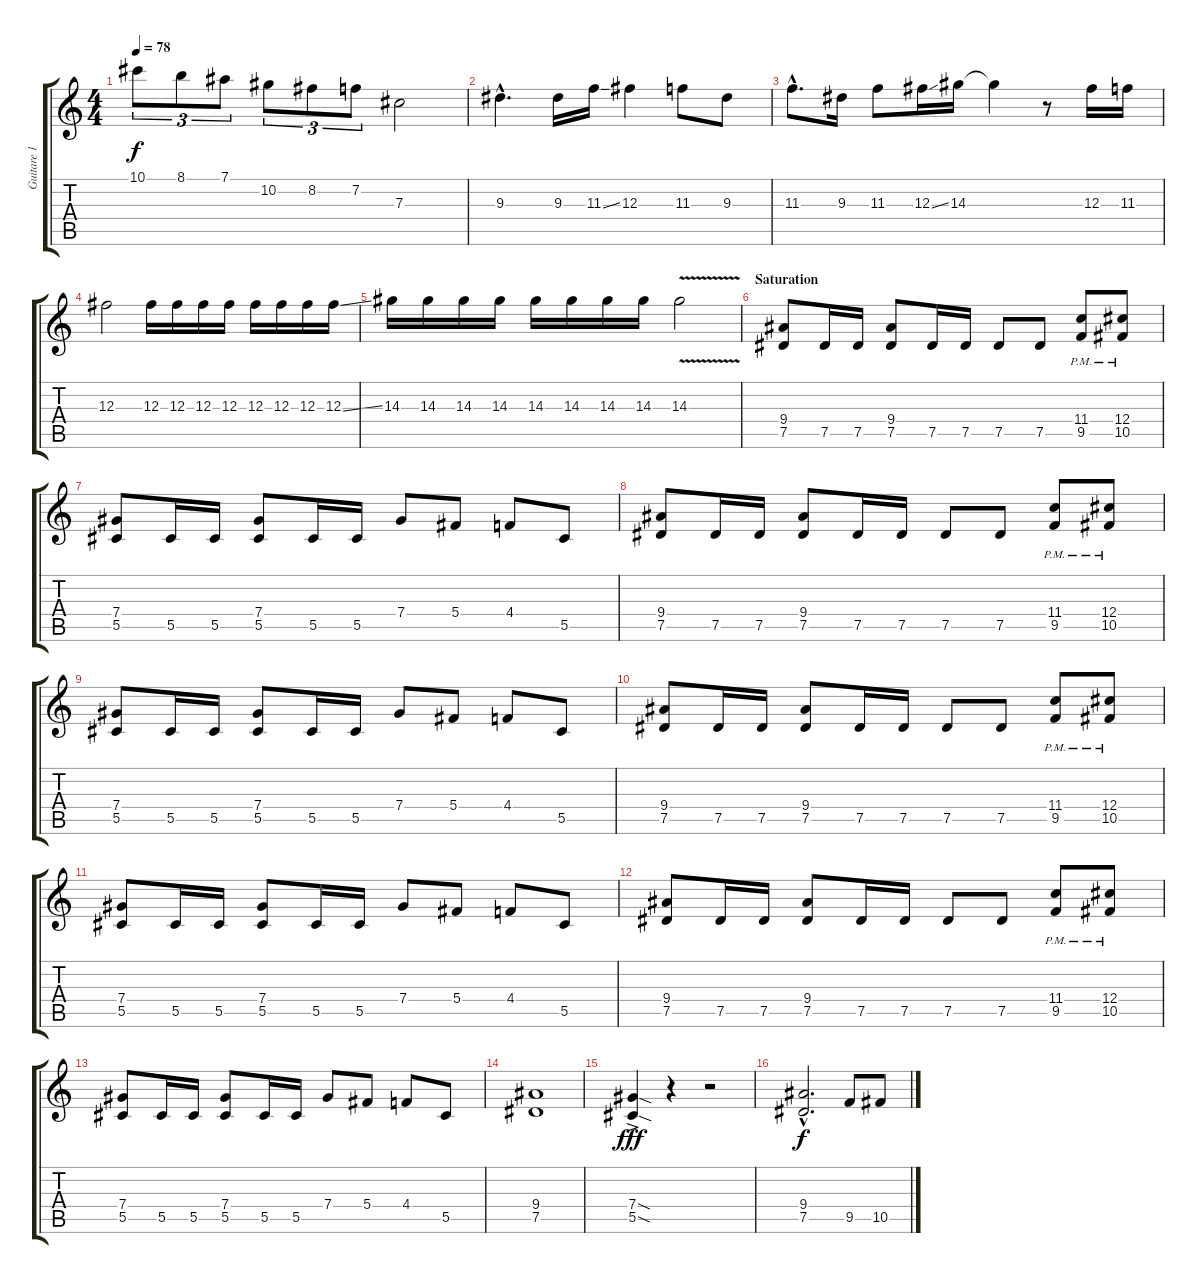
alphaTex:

\track ("Guitare 1" "Guitare 1") {instrument overdrivenguitar}
\staff {score tabs}
\tuning (Eb4 Bb3 Gb3 Db3 Ab2 Eb2) {hide}
\ts (4 4)
\tempo 78
\clef g2
\ks c
10.1.8{tu (3 2) dy f} 8.1.8{tu (3 2)} 7.1.8{tu (3 2)} 10.2.8{tu (3 2)} 8.2.8{tu (3 2)} 7.2.8{tu (3 2)} 7.3.2 |
9.3{hac}.4{d instrument electricguitarclean} 9.3.16 11.3{ss}.16 12.3.4 11.3.8 9.3.8 |
11.3{hac}.8{d} 9.3.16 11.3.8 12.3{ss}.16 14.3.16 14.3{t}.4 r.8 12.3.16 11.3.16 |
12.3.2 12.3.16 12.3.16 12.3.16 12.3.16 12.3.16 12.3.16 12.3.16 12.3{ss}.16 |
14.3.16 14.3.16 14.3.16 14.3.16 14.3.16 14.3.16 14.3.16 14.3.16 14.3{v}.2 |
\section ("" "Saturation")
(9.4 7.5).8{volume 13 instrument overdrivenguitar} 7.5.16 7.5.16 (9.4 7.5).8 7.5.16 7.5.16 7.5.8 7.5.8 (11.4{pm} 9.5).8 (12.4{pm} 10.5).8 |
(7.4 5.5).8 5.5.16 5.5.16 (7.4 5.5).8 5.5.16 5.5.16 7.4.8 5.4.8 4.4.8 5.5.8 |
(9.4 7.5).8{volume 13 instrument overdrivenguitar} 7.5.16 7.5.16 (9.4 7.5).8 7.5.16 7.5.16 7.5.8 7.5.8 (11.4{pm} 9.5).8 (12.4{pm} 10.5).8 |
(7.4 5.5).8 5.5.16 5.5.16 (7.4 5.5).8 5.5.16 5.5.16 7.4.8 5.4.8 4.4.8 5.5.8 |
(9.4 7.5).8{volume 13 instrument overdrivenguitar} 7.5.16 7.5.16 (9.4 7.5).8 7.5.16 7.5.16 7.5.8 7.5.8 (11.4{pm} 9.5).8 (12.4{pm} 10.5).8 |
(7.4 5.5).8 5.5.16 5.5.16 (7.4 5.5).8 5.5.16 5.5.16 7.4.8 5.4.8 4.4.8 5.5.8 |
(9.4 7.5).8{volume 13 instrument overdrivenguitar} 7.5.16 7.5.16 (9.4 7.5).8 7.5.16 7.5.16 7.5.8 7.5.8 (11.4{pm} 9.5).8 (12.4{pm} 10.5).8 |
(7.4 5.5).8 5.5.16 5.5.16 (7.4 5.5).8 5.5.16 5.5.16 7.4.8 5.4.8 4.4.8 5.5.8 |
(9.4 7.5).1 |
(7.4{sod ac} 5.5{sod}).4{dy fff} r.4 r.2 |
(9.4{hac} 7.5{hac}).2{d dy f} 9.5.8 10.5.8
